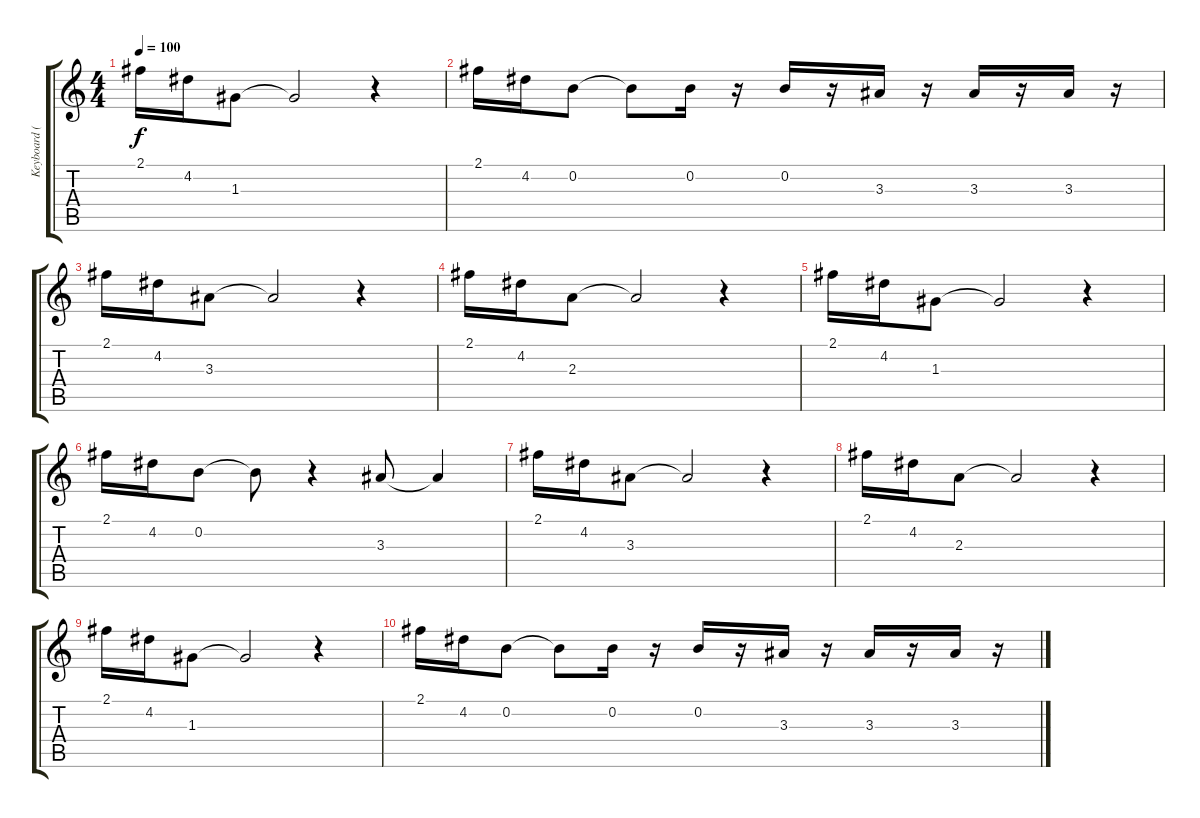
\track ("Keyboard (or Gtr)" "Keyboard (") {instrument electricguitarjazz}
\staff {score tabs}
\tuning (E4 B3 G3 D3 A2 E2) {hide}
\ts (4 4)
\tempo 100
\clef g2
\ks c
2.1.16{dy f} 4.2.16 1.3.8 1.3{t}.2 r.4 |
2.1.16 4.2.16 0.2.8 0.2{t}.8 0.2.16 r.16 0.2.16 r.16 3.3.16 r.16 3.3.16 r.16 3.3.16 r.16 |
2.1.16 4.2.16 3.3.8 3.3{t}.2 r.4 |
2.1.16 4.2.16 2.3.8 2.3{t}.2 r.4 |
2.1.16 4.2.16 1.3.8 1.3{t}.2 r.4 |
2.1.16 4.2.16 0.2.8 0.2{t}.8 r.4 3.3.8 3.3{t}.4 |
2.1.16 4.2.16 3.3.8 3.3{t}.2 r.4 |
2.1.16 4.2.16 2.3.8 2.3{t}.2 r.4 |
2.1.16 4.2.16 1.3.8 1.3{t}.2 r.4 |
2.1.16 4.2.16 0.2.8 0.2{t}.8 0.2.16 r.16 0.2.16 r.16 3.3.16 r.16 3.3.16 r.16 3.3.16 r.16
